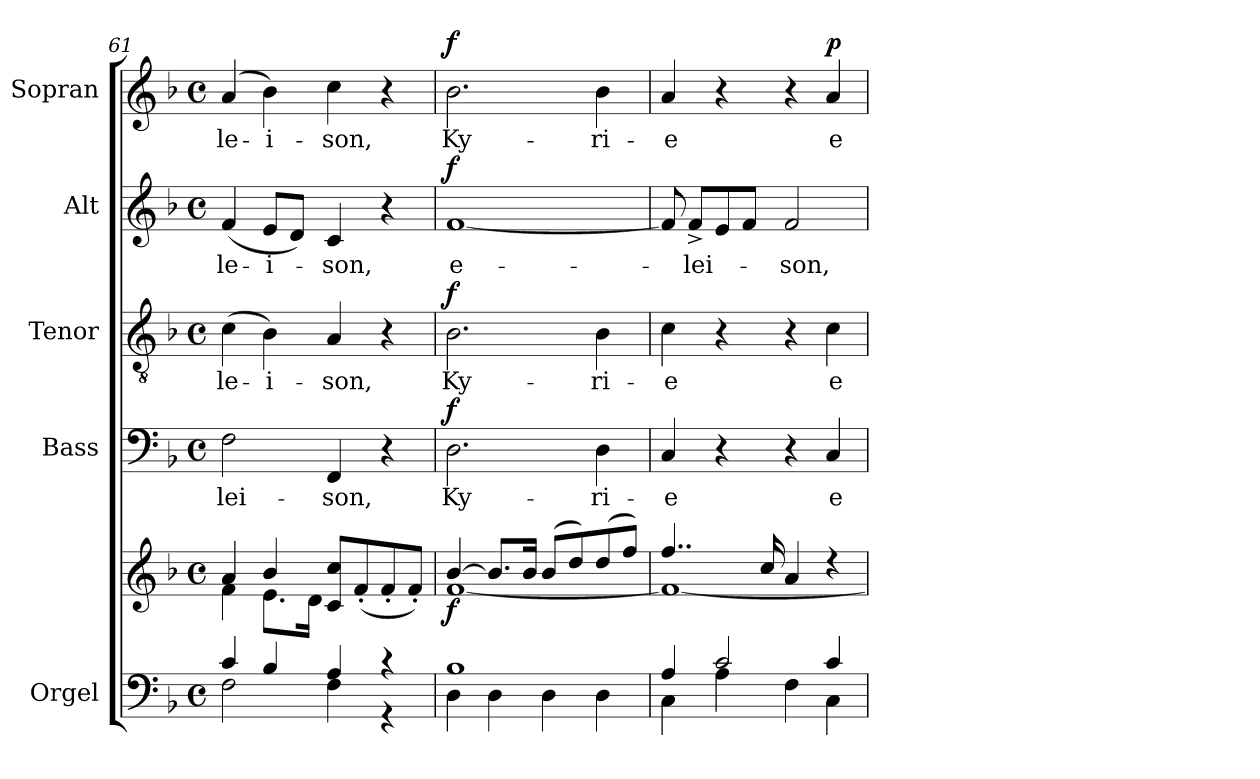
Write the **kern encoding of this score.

**kern	**kern	**dynam	**kern	**text	**dynam	**kern	**text	**dynam	**kern	**text	**dynam	**kern	**text	**dynam
*part5	*part5	*part5	*part4	*part4	*part4	*part3	*part3	*part3	*part2	*part2	*part2	*part1	*part1	*part1
*staff6	*staff5	*staff5/6	*staff4	*staff4	*staff4	*staff3	*staff3	*staff3	*staff2	*staff2	*staff2	*staff1	*staff1	*staff1
*I"Orgel	*	*	*I"Bass	*	*	*I"Tenor	*	*	*I"Alt	*	*	*I"Sopran	*	*
*I'Org.	*	*	*I'B.	*	*	*I'T.	*	*	*I'A.	*	*	*I'S.	*	*
*clefF4	*clefG2	*	*clefF4	*	*	*clefGv2	*	*	*clefG2	*	*	*clefG2	*	*
*k[b-]	*k[b-]	*	*k[b-]	*	*	*k[b-]	*	*	*k[b-]	*	*	*k[b-]	*	*
*F:	*F:	*	*F:	*	*	*F:	*	*	*F:	*	*	*F:	*	*
*M4/4	*M4/4	*	*M4/4	*	*	*M4/4	*	*	*M4/4	*	*	*M4/4	*	*
*met(c)	*met(c)	*	*met(c)	*	*	*met(c)	*	*	*met(c)	*	*	*met(c)	*	*
=61	=61	=61	=61	=61	=61	=61	=61	=61	=61	=61	=61	=61	=61	=61
*^	*^	*	*	*	*	*	*	*	*	*	*	*	*	*
!	!	!	!	!	!	!LO:LY:b	!	!	!LO:LY:b	!	!	!LO:LY:b	!	!	!LO:LY:b	!
4c/	2F\	4a/	4f\	.	2F\	-lei-	.	(>4c\	-le-	.	(<4f/	-le-	.	(4a/	-le-	.
!	!	!	!	!	!	!	!	!	!LO:LY:b	!	!	!LO:LY:b	!	!	!LO:LY:b	!
4B-/	.	4b-/	8.e\L	.	.	.	.	4B-\)	-i-	.	8e/L	-i-	.	4b-\)	-i-	.
.	.	.	.	.	.	.	.	.	.	.	8d/J)	.	.	.	.	.
.	.	.	16d\Jk	.	.	.	.	.	.	.	.	.	.	.	.	.
!	!	!	!	!	!	!LO:LY:b	!	!	!LO:LY:b	!	!	!LO:LY:b	!	!	!LO:LY:b	!
4A/	4F\	8c/ 8cc/L	2ryy	.	4FF/	-son,	.	4A/	-son,	.	4c/	-son,	.	4cc\	-son,	.
.	.	(<8f'</	.	.	.	.	.	.	.	.	.	.	.	.	.	.
4r	4r	8f'</	.	.	4r	.	.	4r	.	.	4r	.	.	4r	.	.
.	.	8f'</J)	.	.	.	.	.	.	.	.	.	.	.	.	.	.
=62	=62	=62	=62	=62	=62	=62	=62	=62	=62	=62	=62	=62	=62	=62	=62	=62
!	!	!	!	!LO:DY:b	!	!LO:LY:b	!LO:DY:a	!	!LO:LY:b	!LO:DY:a	!	!LO:LY:b	!LO:DY:a	!	!LO:LY:b	!LO:DY:a
1B-	4D\	[>4b-/	[<1f	f	2.D\	Ky-	f	2.B-\	Ky-	f	[1f	e-	f	2.b-\	Ky-	f
.	4D\	8.b-/L]	.	.	.	.	.	.	.	.	.	.	.	.	.	.
.	.	16b-/Jk	.	.	.	.	.	.	.	.	.	.	.	.	.	.
.	4D\	(<8b-/L	.	.	.	.	.	.	.	.	.	.	.	.	.	.
.	.	8dd/)	.	.	.	.	.	.	.	.	.	.	.	.	.	.
!	!	!	!	!	!	!LO:LY:b	!	!	!LO:LY:b	!	!	!	!	!	!LO:LY:b	!
.	4D\	(<8dd/	.	.	4D\	-ri-	.	4B-\	-ri-	.	.	.	.	4b-\	-ri-	.
.	.	8ff/J)	.	.	.	.	.	.	.	.	.	.	.	.	.	.
=63	=63	=63	=63	=63	=63	=63	=63	=63	=63	=63	=63	=63	=63	=63	=63	=63
!	!	!	!	!	!	!LO:LY:b	!	!	!LO:LY:b	!	!	!	!	!	!LO:LY:b	!
4A/	4C\	4..ff/	1f_	.	4C/	-e	.	4c\	-e	.	8f/]	.	.	4a/	-e	.
!	!	!	!	!	!	!	!	!	!	!	!	!LO:LY:b	!	!	!	!
.	.	.	.	.	.	.	.	.	.	.	8f^>/L	-lei-	.	.	.	.
2c/	4A\	.	.	.	4r	.	.	4r	.	.	8e/	.	.	4r	.	.
.	.	.	.	.	.	.	.	.	.	.	8f/J	.	.	.	.	.
.	.	16cc/	.	.	.	.	.	.	.	.	.	.	.	.	.	.
!	!	!	!	!	!	!	!	!	!	!	!	!LO:LY:b	!	!	!	!
.	4F\	4a/	.	.	4r	.	.	4r	.	.	2f/	-son,	.	4r	.	.
!	!	!	!	!	!	!LO:LY:b	!	!	!LO:LY:b	!	!	!	!	!	!LO:LY:b	!LO:DY:a
4c/	4C\	4r	.	.	4C/	e-	.	4c\	e-	.	.	.	.	4a/	e-	p
*v	*v	*	*	*	*	*	*	*	*	*	*	*	*	*	*	*
*	*v	*v	*	*	*	*	*	*	*	*	*	*	*	*	*
=	=	=	=	=	=	=	=	=	=	=	=	=	=	=
*-	*-	*-	*-	*-	*-	*-	*-	*-	*-	*-	*-	*-	*-	*-
